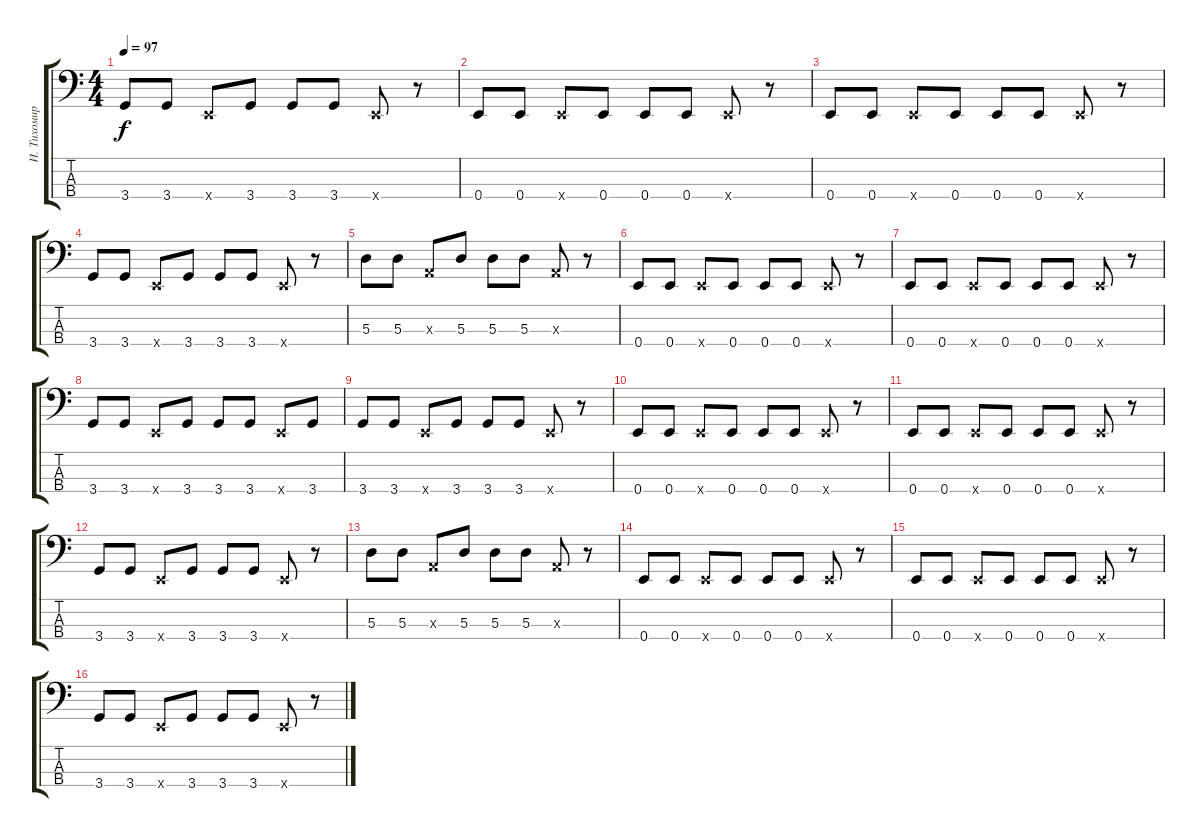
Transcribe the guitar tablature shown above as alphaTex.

\track ("И. Тихомиров" "И. Тихомир") {instrument electricbassfinger}
\staff {score tabs}
\tuning (G2 D2 A1 E1) {hide}
\ts (4 4)
\tempo 97
\clef f4
\ks c
3.4.8{dy f} 3.4.8 0.4{x}.8 3.4.8 3.4.8 3.4.8 0.4{x}.8 r.8 |
0.4.8 0.4.8 0.4{x}.8 0.4.8 0.4.8 0.4.8 0.4{x}.8 r.8 |
0.4.8 0.4.8 0.4{x}.8 0.4.8 0.4.8 0.4.8 0.4{x}.8 r.8 |
3.4.8 3.4.8 0.4{x}.8 3.4.8 3.4.8 3.4.8 0.4{x}.8 r.8 |
5.3.8 5.3.8 0.3{x}.8 5.3.8 5.3.8 5.3.8 0.3{x}.8 r.8 |
0.4.8 0.4.8 0.4{x}.8 0.4.8 0.4.8 0.4.8 0.4{x}.8 r.8 |
0.4.8 0.4.8 0.4{x}.8 0.4.8 0.4.8 0.4.8 0.4{x}.8 r.8 |
3.4.8 3.4.8 0.4{x}.8 3.4.8 3.4.8 3.4.8 0.4{x}.8 3.4.8 |
3.4.8 3.4.8 0.4{x}.8 3.4.8 3.4.8 3.4.8 0.4{x}.8 r.8 |
0.4.8 0.4.8 0.4{x}.8 0.4.8 0.4.8 0.4.8 0.4{x}.8 r.8 |
0.4.8 0.4.8 0.4{x}.8 0.4.8 0.4.8 0.4.8 0.4{x}.8 r.8 |
3.4.8 3.4.8 0.4{x}.8 3.4.8 3.4.8 3.4.8 0.4{x}.8 r.8 |
5.3.8 5.3.8 0.3{x}.8 5.3.8 5.3.8 5.3.8 0.3{x}.8 r.8 |
0.4.8 0.4.8 0.4{x}.8 0.4.8 0.4.8 0.4.8 0.4{x}.8 r.8 |
0.4.8 0.4.8 0.4{x}.8 0.4.8 0.4.8 0.4.8 0.4{x}.8 r.8 |
3.4.8 3.4.8 0.4{x}.8 3.4.8 3.4.8 3.4.8 0.4{x}.8 r.8
